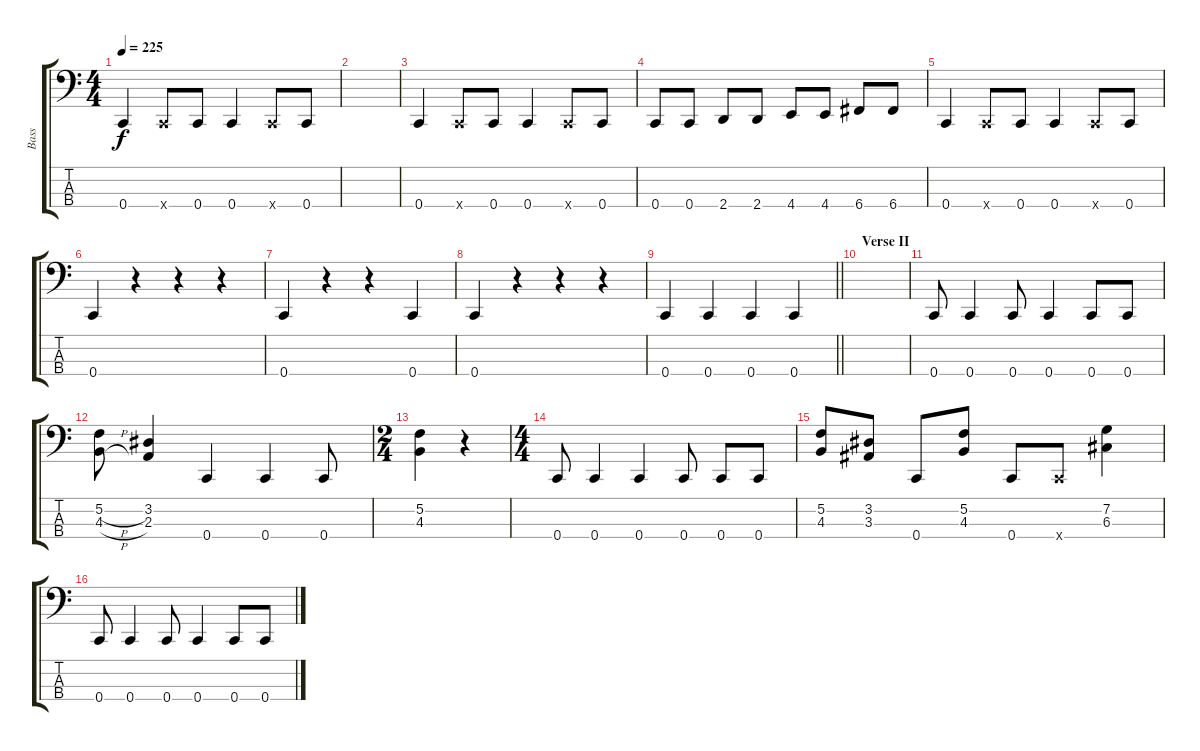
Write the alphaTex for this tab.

\track ("Bass" "Bass") {instrument electricbassfinger}
\staff {score tabs}
\tuning (F2 C2 G1 C1) {hide}
\ts (4 4)
\tempo 225
\clef f4
\ks c
0.4.4{dy f} 0.4{x}.8 0.4.8 0.4.4 0.4{x}.8 0.4.8 |
|
0.4.4 0.4{x}.8 0.4.8 0.4.4 0.4{x}.8 0.4.8 |
0.4.8 0.4.8 2.4.8 2.4.8 4.4.8 4.4.8 6.4.8 6.4.8 |
0.4.4 0.4{x}.8 0.4.8 0.4.4 0.4{x}.8 0.4.8 |
0.4.4 r.4 r.4 r.4 |
0.4.4 r.4 r.4 0.4.4 |
0.4.4 r.4 r.4 r.4 |
\barLineRight lightlight
0.4.4 0.4.4 0.4.4 0.4.4 |
\section ("" "Verse II")
|
0.4.8 0.4.4 0.4.8 0.4.4 0.4.8 0.4.8 |
(5.2{h} 4.3{h}).8 (3.2 2.3).4 0.4.4 0.4.4 0.4.8 |
\ts (2 4)
(5.2 4.3).4 r.4 |
\ts (4 4)
0.4.8 0.4.4 0.4.4 0.4.8 0.4.8 0.4.8 |
(5.2 4.3).8 (3.2 3.3).8 0.4.8 (5.2 4.3).8 0.4.8 0.4{x}.8 (7.2 6.3).4 |
0.4.8 0.4.4 0.4.8 0.4.4 0.4.8 0.4.8
